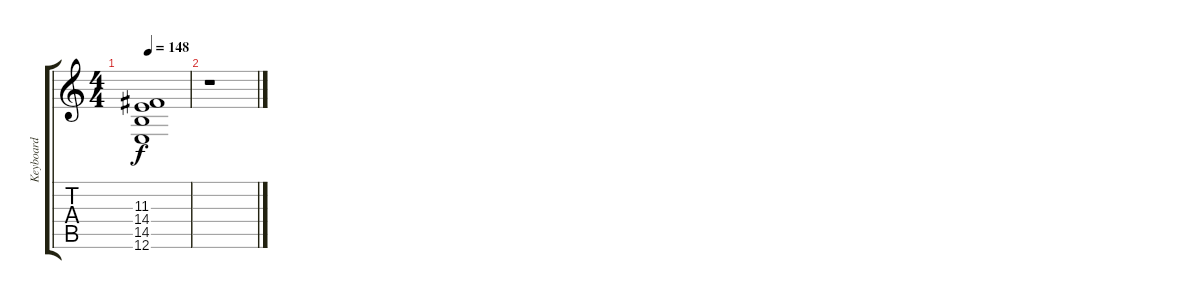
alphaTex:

\track ("Keyboard" "Keyboard") {instrument electricgrandpiano}
\staff {score tabs}
\tuning (E4 B3 G3 D3 A2 E2) {hide}
\ts (4 4)
\tempo 148
\clef g2
\ks c
(11.3{t} 14.4{t} 14.5{t} 12.6{t}).1{dy f} |
r.1
